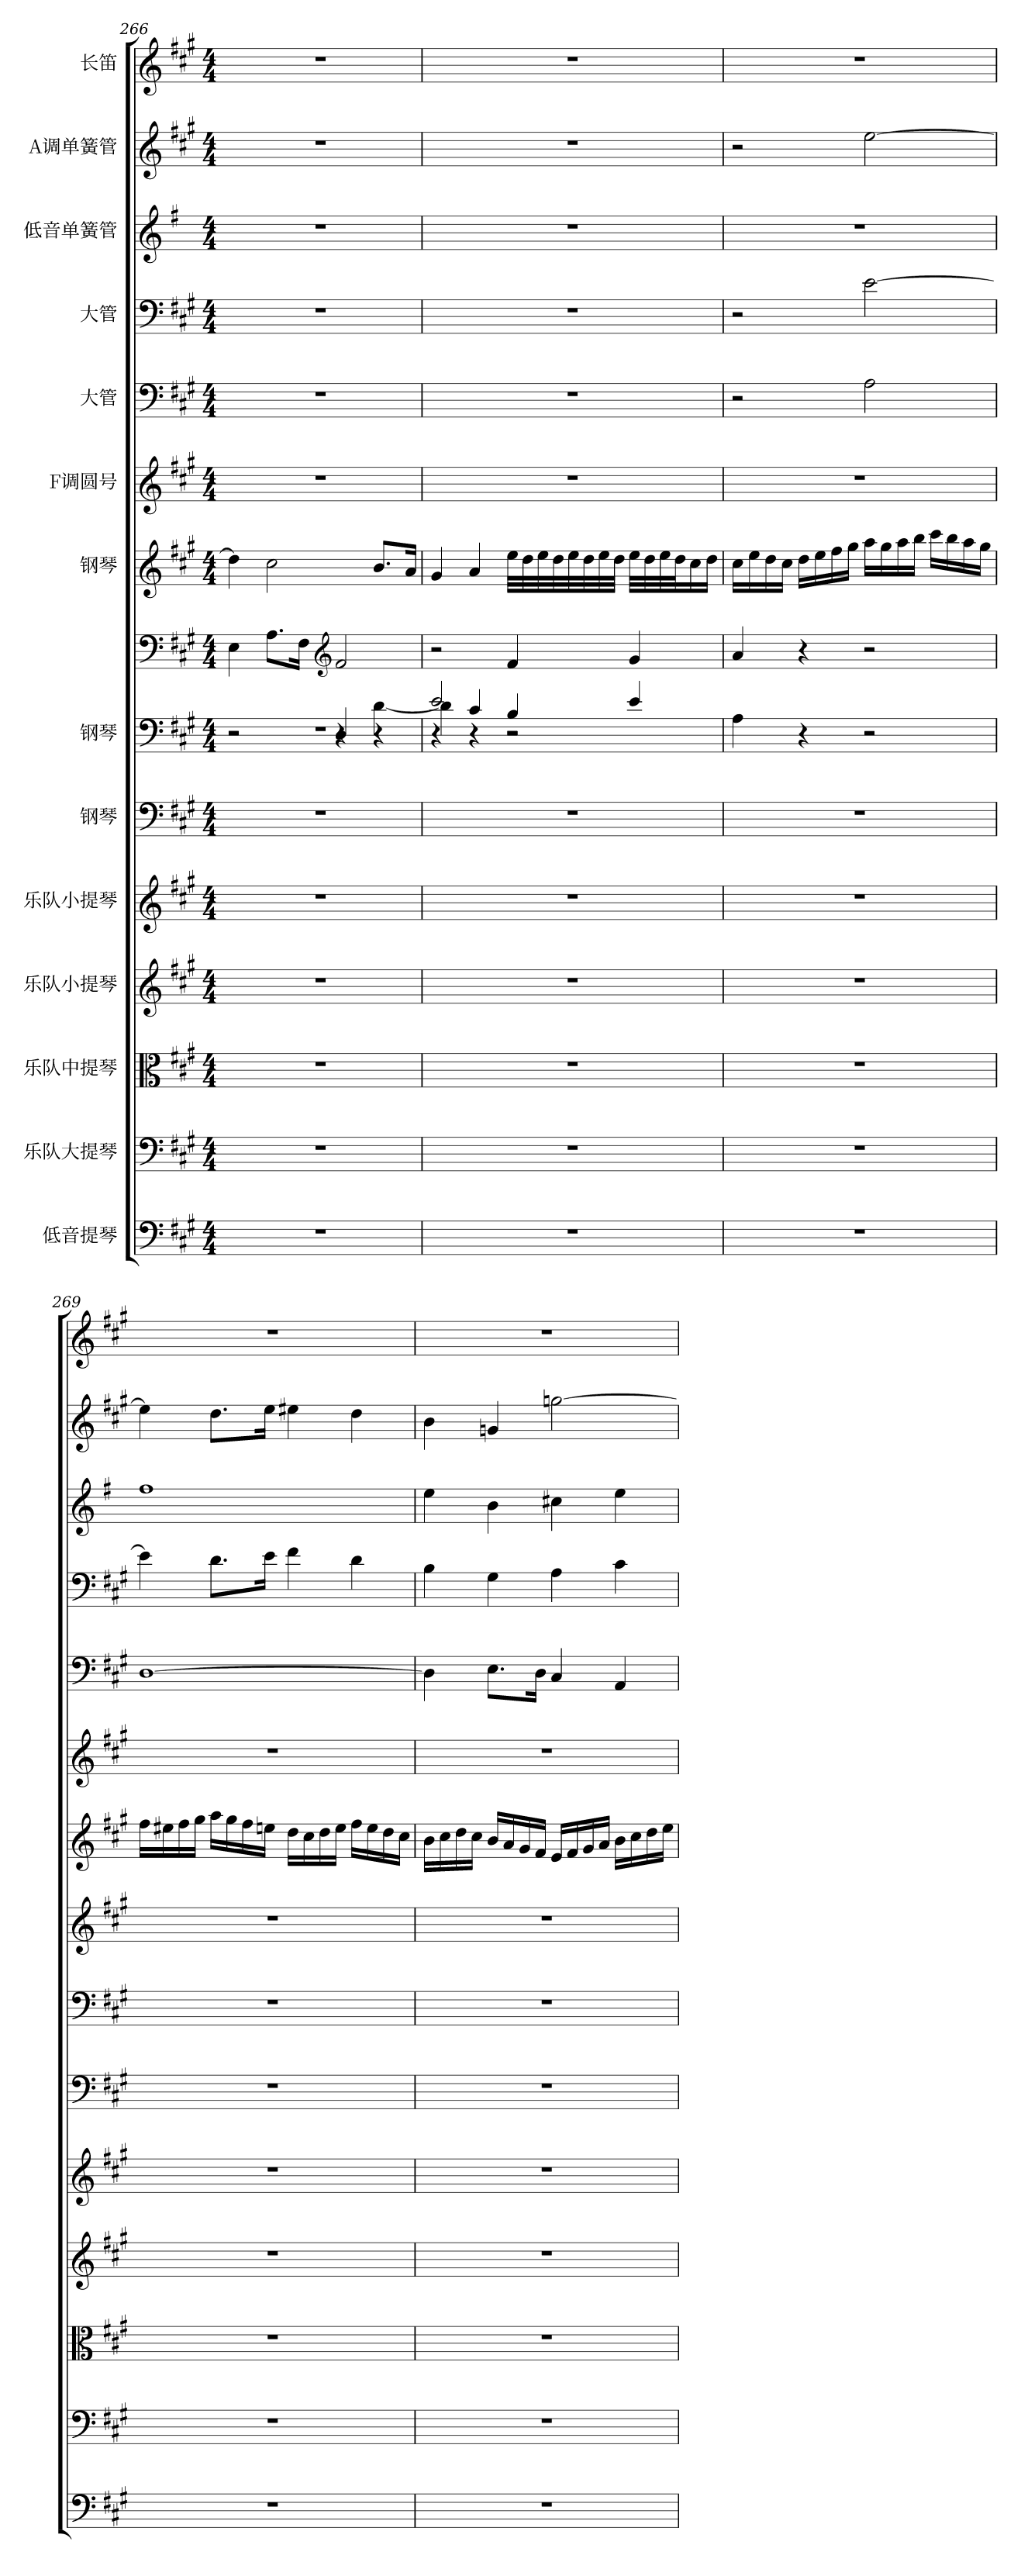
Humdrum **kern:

**kern	**kern	**kern	**kern	**kern	**kern	**kern	**kern	**kern	**kern	**kern	**kern	**kern	**kern	**kern
*part14	*part13	*part12	*part11	*part10	*part9	*part8	*part8	*part7	*part6	*part5	*part4	*part3	*part2	*part1
*staff15	*staff14	*staff13	*staff12	*staff11	*staff10	*staff9	*staff8	*staff7	*staff6	*staff5	*staff4	*staff3	*staff2	*staff1
*I"低音提琴	*I"乐队大提琴	*I"乐队中提琴	*I"乐队小提琴	*I"乐队小提琴	*I"钢琴	*I"钢琴	*	*I"钢琴	*I"F调圆号	*I"大管	*I"大管	*I"低音单簧管	*I"A调单簧管	*I"长笛
*clefF4	*clefF4	*clefC3	*clefG2	*clefG2	*clefF4	*clefF4	*clefF4	*clefG2	*clefG2	*clefF4	*clefF4	*clefG2	*clefG2	*clefG2
*ITrd7c12	*	*	*	*	*	*	*	*	*ITrd4c7	*	*	*ITrd8c14	*ITrd2c3	*
*k[f#c#g#]	*k[f#c#g#]	*k[f#c#g#]	*k[f#c#g#]	*k[f#c#g#]	*k[f#c#g#]	*k[f#c#g#]	*k[f#c#g#]	*k[f#c#g#]	*k[f#c#]	*k[f#c#g#]	*k[f#c#g#]	*k[f#]	*k[f#c#g#d#a#e#]	*k[f#c#g#]
*M4/4	*M4/4	*M4/4	*M4/4	*M4/4	*M4/4	*M4/4	*M4/4	*M4/4	*M4/4	*M4/4	*M4/4	*M4/4	*M4/4	*M4/4
=266	=266	=266	=266	=266	=266	=266	=266	=266	=266	=266	=266	=266	=266	=266
*	*	*	*	*	*	*^	*	*	*	*	*	*	*	*
*	*	*	*	*	*	*	*^	*	*	*	*	*	*	*	*
1r	1r	1r	1r	1r	1r	1r	2r	2r	4E\	4dd\]	1r	1r	1r	1r	1r	1r
.	.	.	.	.	.	.	.	.	8.A\L	2cc#\	.	.	.	.	.	.
.	.	.	.	.	.	.	.	.	16F#\Jk	.	.	.	.	.	.	.
*	*	*	*	*	*	*	*	*	*clefG2	*	*	*	*	*	*	*
.	.	.	.	.	.	.	4r	4D/	2f#/	.	.	.	.	.	.	.
.	.	.	.	.	.	.	[4d\	4r	.	8.b/L	.	.	.	.	.	.
.	.	.	.	.	.	.	.	.	.	16a/Jk	.	.	.	.	.	.
!!LO:PB:g=z
=267	=267	=267	=267	=267	=267	=267	=267	=267	=267	=267	=267	=267	=267	=267	=267	=267
1r	1r	1r	1r	1r	1r	2e/	4d\]	4r	2r	4g#/	1r	1r	1r	1r	1r	1r
.	.	.	.	.	.	.	4r	4c#/	.	4a/	.	.	.	.	.	.
.	.	.	.	.	.	2r	2r	4B/	4f#/	32ee\LLL	.	.	.	.	.	.
.	.	.	.	.	.	.	.	.	.	32dd\	.	.	.	.	.	.
.	.	.	.	.	.	.	.	.	.	32ee\	.	.	.	.	.	.
.	.	.	.	.	.	.	.	.	.	32dd\	.	.	.	.	.	.
.	.	.	.	.	.	.	.	.	.	32ee\	.	.	.	.	.	.
.	.	.	.	.	.	.	.	.	.	32dd\	.	.	.	.	.	.
.	.	.	.	.	.	.	.	.	.	32ee\	.	.	.	.	.	.
.	.	.	.	.	.	.	.	.	.	32dd\JJJ	.	.	.	.	.	.
.	.	.	.	.	.	.	.	4e/	4g#/	32ee\LLL	.	.	.	.	.	.
.	.	.	.	.	.	.	.	.	.	32dd\	.	.	.	.	.	.
.	.	.	.	.	.	.	.	.	.	32ee\	.	.	.	.	.	.
.	.	.	.	.	.	.	.	.	.	32dd\J	.	.	.	.	.	.
.	.	.	.	.	.	.	.	.	.	16cc#\	.	.	.	.	.	.
.	.	.	.	.	.	.	.	.	.	16dd\JJ	.	.	.	.	.	.
*	*	*	*	*	*	*v	*v	*v	*	*	*	*	*	*	*	*
=268	=268	=268	=268	=268	=268	=268	=268	=268	=268	=268	=268	=268	=268	=268
1r	1r	1r	1r	1r	1r	4A\	4a/	16cc#\LL	1r	2r	2r	1r	2r	1r
.	.	.	.	.	.	.	.	16ee\	.	.	.	.	.	.
.	.	.	.	.	.	.	.	16dd\	.	.	.	.	.	.
.	.	.	.	.	.	.	.	16cc#\JJ	.	.	.	.	.	.
.	.	.	.	.	.	4r	4r	16dd\LL	.	.	.	.	.	.
.	.	.	.	.	.	.	.	16ee\	.	.	.	.	.	.
.	.	.	.	.	.	.	.	16ff#\	.	.	.	.	.	.
.	.	.	.	.	.	.	.	16gg#\JJ	.	.	.	.	.	.
.	.	.	.	.	.	2r	2r	16aa\LL	.	2A\	[2e\	.	[2cc#\	.
.	.	.	.	.	.	.	.	16gg#\	.	.	.	.	.	.
.	.	.	.	.	.	.	.	16aa\	.	.	.	.	.	.
.	.	.	.	.	.	.	.	16bb\JJ	.	.	.	.	.	.
.	.	.	.	.	.	.	.	16ccc#\LL	.	.	.	.	.	.
.	.	.	.	.	.	.	.	16bb\	.	.	.	.	.	.
.	.	.	.	.	.	.	.	16aa\	.	.	.	.	.	.
.	.	.	.	.	.	.	.	16gg#\JJ	.	.	.	.	.	.
!!LO:PB:g=z
=269	=269	=269	=269	=269	=269	=269	=269	=269	=269	=269	=269	=269	=269	=269
1r	1r	1r	1r	1r	1r	1r	1r	16ff#\LL	1r	[1D	4e\]	1f#	4cc#\]	1r
.	.	.	.	.	.	.	.	16ee#X\	.	.	.	.	.	.
.	.	.	.	.	.	.	.	16ff#\	.	.	.	.	.	.
.	.	.	.	.	.	.	.	16gg#\JJ	.	.	.	.	.	.
.	.	.	.	.	.	.	.	16aa\LL	.	.	8.d\L	.	8.b\L	.
.	.	.	.	.	.	.	.	16gg#\	.	.	.	.	.	.
.	.	.	.	.	.	.	.	16ff#\	.	.	.	.	.	.
.	.	.	.	.	.	.	.	16een\JJ	.	.	16e\Jk	.	16cc#\Jk	.
.	.	.	.	.	.	.	.	16dd\LL	.	.	4f#\	.	4cc##X\	.
.	.	.	.	.	.	.	.	16cc#\	.	.	.	.	.	.
.	.	.	.	.	.	.	.	16dd\	.	.	.	.	.	.
.	.	.	.	.	.	.	.	16ee\JJ	.	.	.	.	.	.
.	.	.	.	.	.	.	.	16ff#\LL	.	.	4d\	.	4b\	.
.	.	.	.	.	.	.	.	16ee\	.	.	.	.	.	.
.	.	.	.	.	.	.	.	16dd\	.	.	.	.	.	.
.	.	.	.	.	.	.	.	16cc#\JJ	.	.	.	.	.	.
=270	=270	=270	=270	=270	=270	=270	=270	=270	=270	=270	=270	=270	=270	=270
1r	1r	1r	1r	1r	1r	1r	1r	16b\LL	1r	4D\]	4B\	4e\	4g#\	1r
.	.	.	.	.	.	.	.	16cc#\	.	.	.	.	.	.
.	.	.	.	.	.	.	.	16dd\	.	.	.	.	.	.
.	.	.	.	.	.	.	.	16cc#\JJ	.	.	.	.	.	.
.	.	.	.	.	.	.	.	16b/LL	.	8.E\L	4G#\	4B\	4en/	.
.	.	.	.	.	.	.	.	16a/	.	.	.	.	.	.
.	.	.	.	.	.	.	.	16g#/	.	.	.	.	.	.
.	.	.	.	.	.	.	.	16f#/JJ	.	16D\Jk	.	.	.	.
.	.	.	.	.	.	.	.	16e/LL	.	4C#/	4A\	4c#X\	[2een\	.
.	.	.	.	.	.	.	.	16f#/	.	.	.	.	.	.
.	.	.	.	.	.	.	.	16g#/	.	.	.	.	.	.
.	.	.	.	.	.	.	.	16a/JJ	.	.	.	.	.	.
.	.	.	.	.	.	.	.	16b\LL	.	4AA/	4c#\	4e\	.	.
.	.	.	.	.	.	.	.	16cc#\	.	.	.	.	.	.
.	.	.	.	.	.	.	.	16dd\	.	.	.	.	.	.
.	.	.	.	.	.	.	.	16ee\JJ	.	.	.	.	.	.
=	=	=	=	=	=	=	=	=	=	=	=	=	=	=
*-	*-	*-	*-	*-	*-	*-	*-	*-	*-	*-	*-	*-	*-	*-
